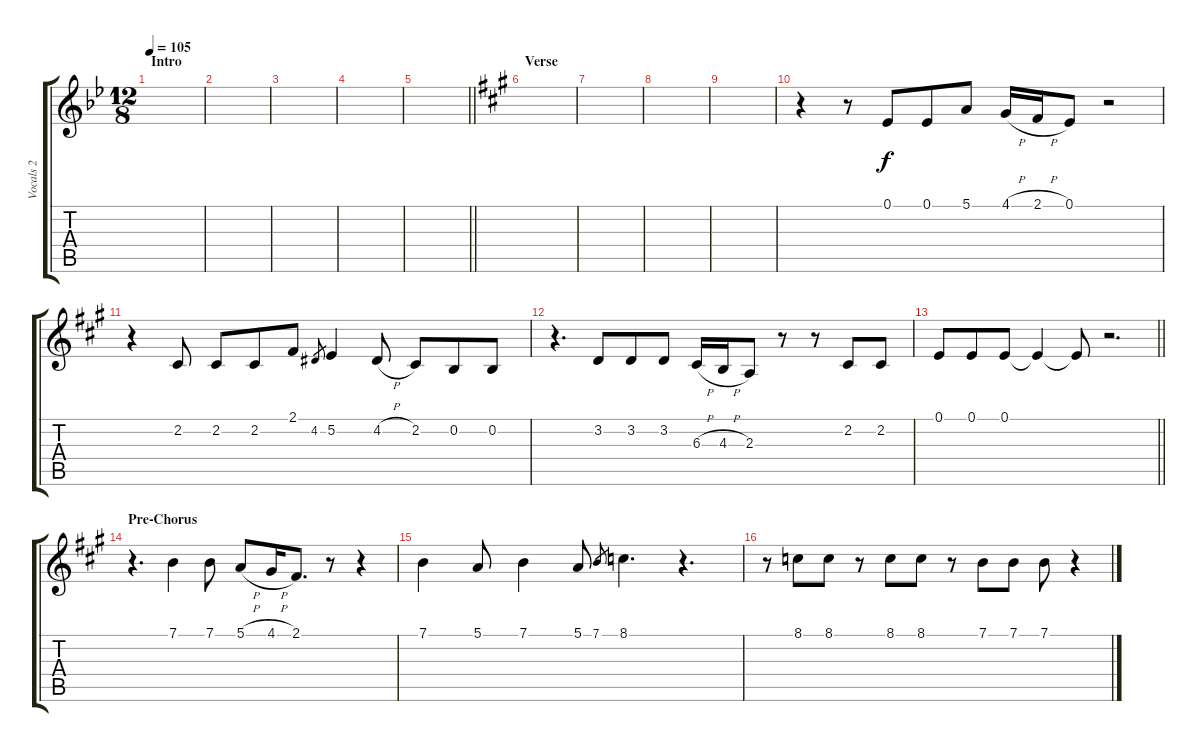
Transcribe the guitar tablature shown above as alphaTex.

\track ("Vocals 2" "Vocals 2") {instrument baritonesax}
\staff {score tabs}
\tuning (E4 B3 G3 D3 A2 E2) {hide}
\ts (12 8)
\section ("" "Intro")
\tempo 105
\clef g2
\ks bb
|
|
|
|
\barLineRight lightlight
|
\section ("" "Verse")
\ks a
|
|
|
|
r.4 r.8 0.1.8 0.1.8 5.1.8 4.1{h}.16 2.1{h}.16 0.1.8 r.2 |
r.4 2.2.8 2.2.8 2.2.8 2.1.8 4.2.8{gr} 5.2.4 4.2{h}.8 2.2.8 0.2.8 0.2.8 |
r.4{d} 3.2.8 3.2.8 3.2.8 6.3{h}.16 4.3{h}.16 2.3.8 r.8 r.8 2.2.8 2.2.8 |
\barLineRight lightlight
0.1.8 0.1.8 0.1.8 0.1{t}.4 0.1{t}.8 r.2{d} |
\section ("" "Pre-Chorus")
r.4{d} 7.1.4 7.1.8 5.1{h}.8 4.1{h}.16 2.1.8{d} r.8 r.4 |
7.1.4 5.1.8 7.1.4 5.1.8 7.1.8{gr} 8.1.4{d} r.4{d} |
r.8 8.1.8 8.1.8 r.8 8.1.8 8.1.8 r.8 7.1.8 7.1.8 7.1.8 r.4
